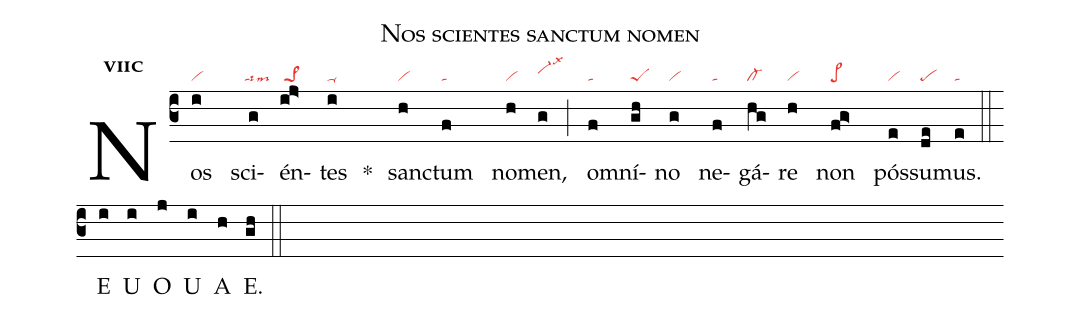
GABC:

name:Nos scientes sanctum nomen;
office-part:an;
mode:7c;
nabc-lines:1;
%%
initial-style: 1;
name:Nos scientes sanctum nomen;
mode: 7;
office-part: Antiphona;
annotation: Ant.;
annotation: vii c;
nabc-lines:1;
%%
(c3) Nos(i|vi) sci(g|`talsim3)én(ij>|/pe>1)tes(i|ta-) <sp>*</sp>() san(h|vi)ctum(f|ta) no(h|vi)men,(g|vi-hilsx3) (;) om(f|ta)ní(gh|peS)no(g|vi) ne(f|ta)gá(hg|cl-)re(h|vi) non(fg>|pe>) pós(e|vi)su(de|pe)mus.(e|ta) (::)
<eu>E(i) U(i) O(j) U(i) A(h) E.(gh) </eu>(::)
